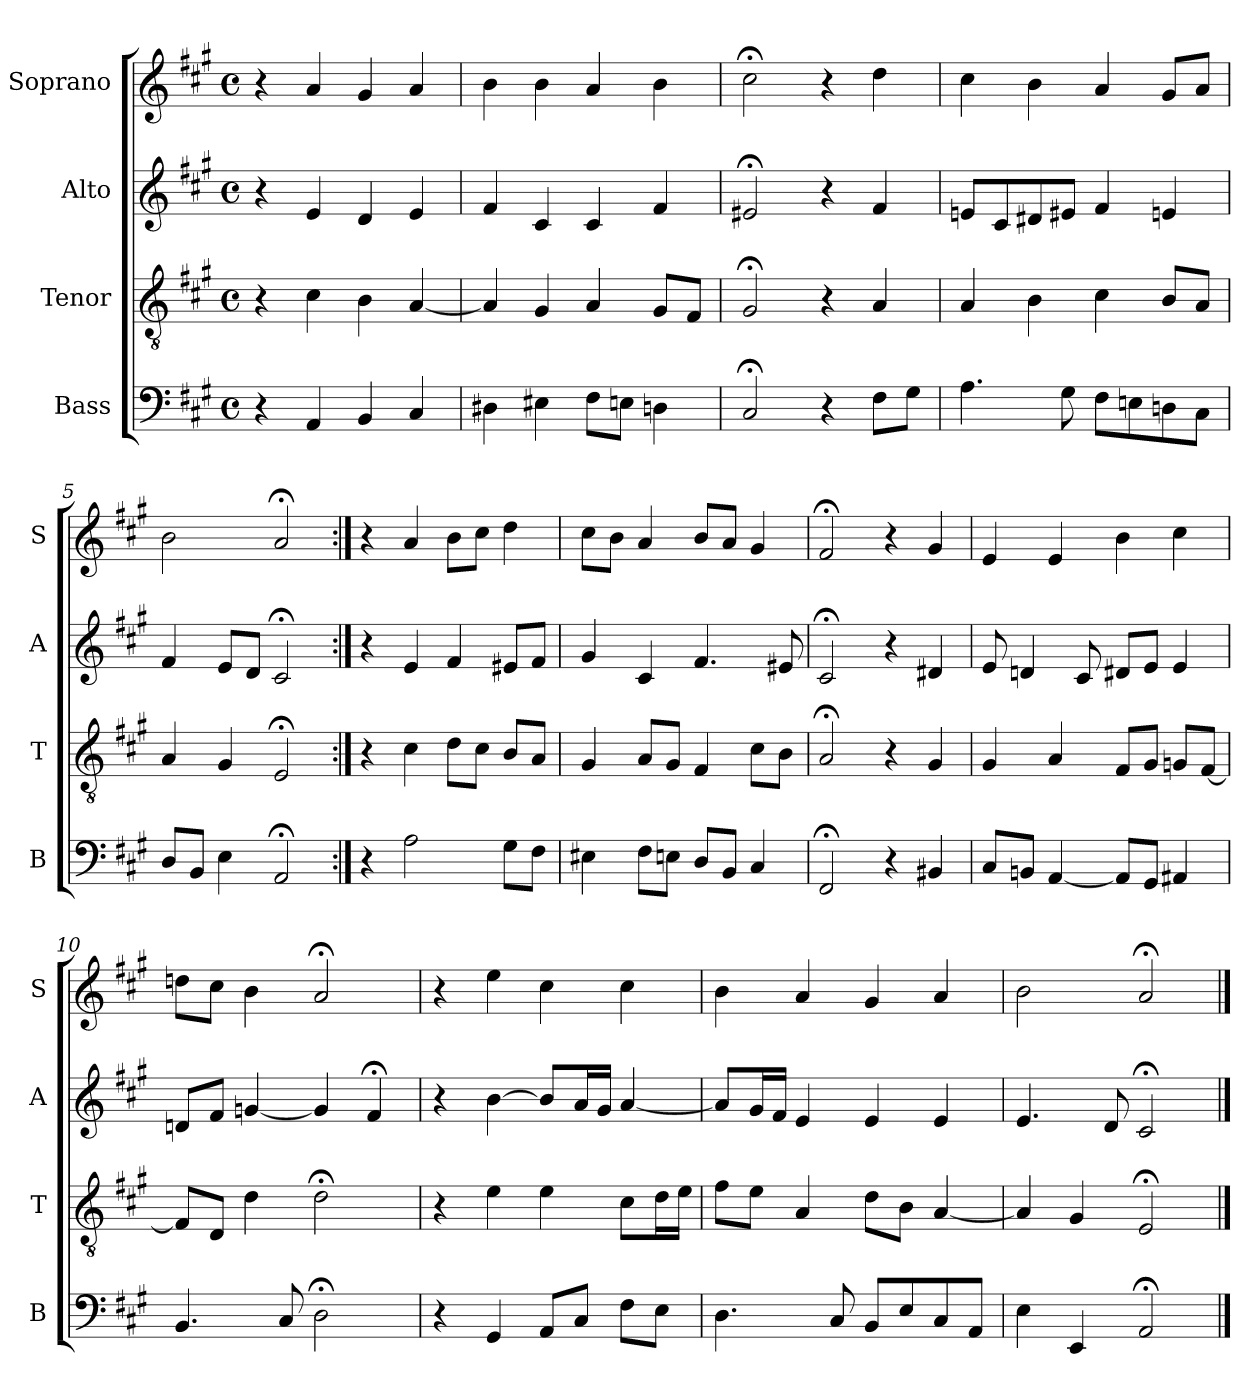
**kern	**kern	**kern	**kern
*part4	*part3	*part2	*part1
*staff4	*staff3	*staff2	*staff1
*I"Bass	*I"Tenor	*I"Alto	*I"Soprano
*I'B	*I'T	*I'A	*I'S
*clefF4	*clefGv2	*clefG2	*clefG2
*k[f#c#g#]	*k[f#c#g#]	*k[f#c#g#]	*k[f#c#g#]
*A:	*A:	*A:	*A:
*M4/4	*M4/4	*M4/4	*M4/4
*met(c)	*met(c)	*met(c)	*met(c)
*MM100	*MM100	*MM100	*MM100
=1	=1	=1	=1
4r	4r	4r	4r
4AA	4c#	4e	4a
4BB	4B	4d	4g#
4C#	[4A	4e	4a
=2	=2	=2	=2
4D#X	4A]	4f#	4b
4E#X	4G#	4c#	4b
8F#L	4A	4c#	4a
8EnJ	.	.	.
4Dn	8G#L	4f#	4b
.	8F#J	.	.
=3	=3	=3	=3
2C#;<	2G#;<	2e#X;<	2cc#;<
4r	4r	4r	4r
8F#L	4A	4f#	4dd
8G#J	.	.	.
=4	=4	=4	=4
4.A	4A	8enL	4cc#
.	.	8c#	.
.	4B	8d#X	4b
8G#	.	8e#XJ	.
8F#L	4c#	4f#	4a
8En	.	.	.
8Dn	8BL	4en	8g#L
8C#J	8AJ	.	8aJ
=5	=5	=5	=5
8DL	4A	4f#	2b
8BBJ	.	.	.
4E	4G#	8eL	.
.	.	8dJ	.
2AA;<	2E;<	2c#;<	2a;<
=6:|!	=6:|!	=6:|!	=6:|!
4r	4r	4r	4r
2A	4c#	4e	4a
.	8dL	4f#	8bL
.	8c#J	.	8cc#J
8G#L	8BL	8e#XL	4dd
8F#J	8AJ	8f#J	.
=7	=7	=7	=7
4E#X	4G#	4g#	8cc#L
.	.	.	8bJ
8F#L	8AL	4c#	4a
8EnJ	8G#J	.	.
8DL	4F#	4.f#	8bL
8BBJ	.	.	8aJ
4C#	8c#L	.	4g#
.	8BJ	8e#X	.
=8	=8	=8	=8
2FF#;<	2A;<	2c#;<	2f#;<
4r	4r	4r	4r
4BB#X	4G#	4d#X	4g#
=9	=9	=9	=9
8C#L	4G#	8e	4e
8BBnJ	.	4dn	.
[4AA	4A	.	4e
.	.	8c#	.
8AAL]	8F#L	8d#XL	4b
8GG#J	8G#J	8eJ	.
4AA#X	8GnL	4e	4cc#
.	[8F#J	.	.
=10	=10	=10	=10
4.BB	8F#L]	8dnL	8ddnL
.	8DJ	8f#J	8cc#J
.	4d	[4gn	4b
8C#	.	.	.
2D;<	2d;<	4g]	2a;<
.	.	4f#;<	.
=11	=11	=11	=11
4r	4r	4r	4r
4GG#	4e	[4b	4ee
8AAL	4e	8bL]	4cc#
8C#J	.	16aL	.
.	.	16g#JJ	.
8F#L	8c#L	[4a	4cc#
8EJ	16dL	.	.
.	16eJJ	.	.
=12	=12	=12	=12
4.D	8f#L	8aL]	4b
.	8eJ	16g#L	.
.	.	16f#JJ	.
.	4A	4e	4a
8C#	.	.	.
8BBiL	8diL	4ei	4g#i
8E	8BJ	.	.
8C#	[4A	4e	4a
8AAJ	.	.	.
=13	=13	=13	=13
4E	4A]	4.e	2b
4EE	4G#	.	.
.	.	8d	.
2AA;<	2E;<	2c#;<	2a;<
==	==	==	==
*-	*-	*-	*-
